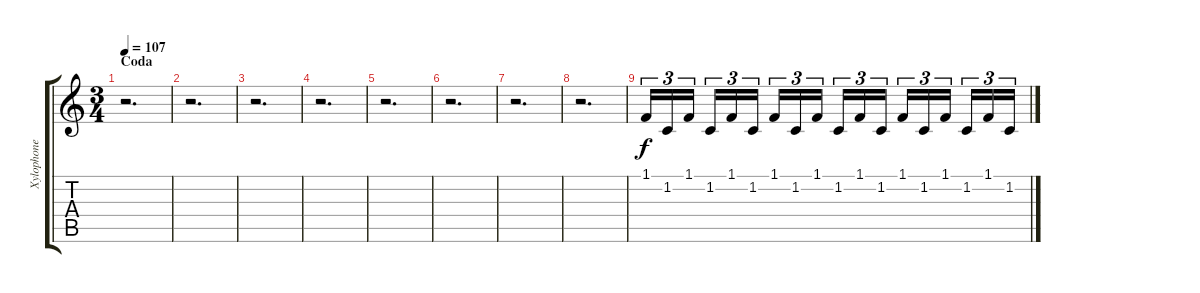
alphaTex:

\track ("Xylophone" "Xylophone") {instrument xylophone}
\staff {score tabs}
\tuning (E4 B3 G3 D3 A2 E2) {hide}
\ts (3 4)
\section ("" "Coda")
\tempo 107
\clef g2
\ks c
r.2{d dy f} |
r.2{d} |
r.2{d} |
r.2{d} |
r.2{d} |
r.2{d} |
r.2{d} |
r.2{d} |
1.1.16{tu (3 2)} 1.2.16{tu (3 2)} 1.1.16{tu (3 2)} 1.2.16{tu (3 2)} 1.1.16{tu (3 2)} 1.2.16{tu (3 2)} 1.1.16{tu (3 2)} 1.2.16{tu (3 2)} 1.1.16{tu (3 2)} 1.2.16{tu (3 2)} 1.1.16{tu (3 2)} 1.2.16{tu (3 2)} 1.1.16{tu (3 2)} 1.2.16{tu (3 2)} 1.1.16{tu (3 2)} 1.2.16{tu (3 2)} 1.1.16{tu (3 2)} 1.2.16{tu (3 2)}
